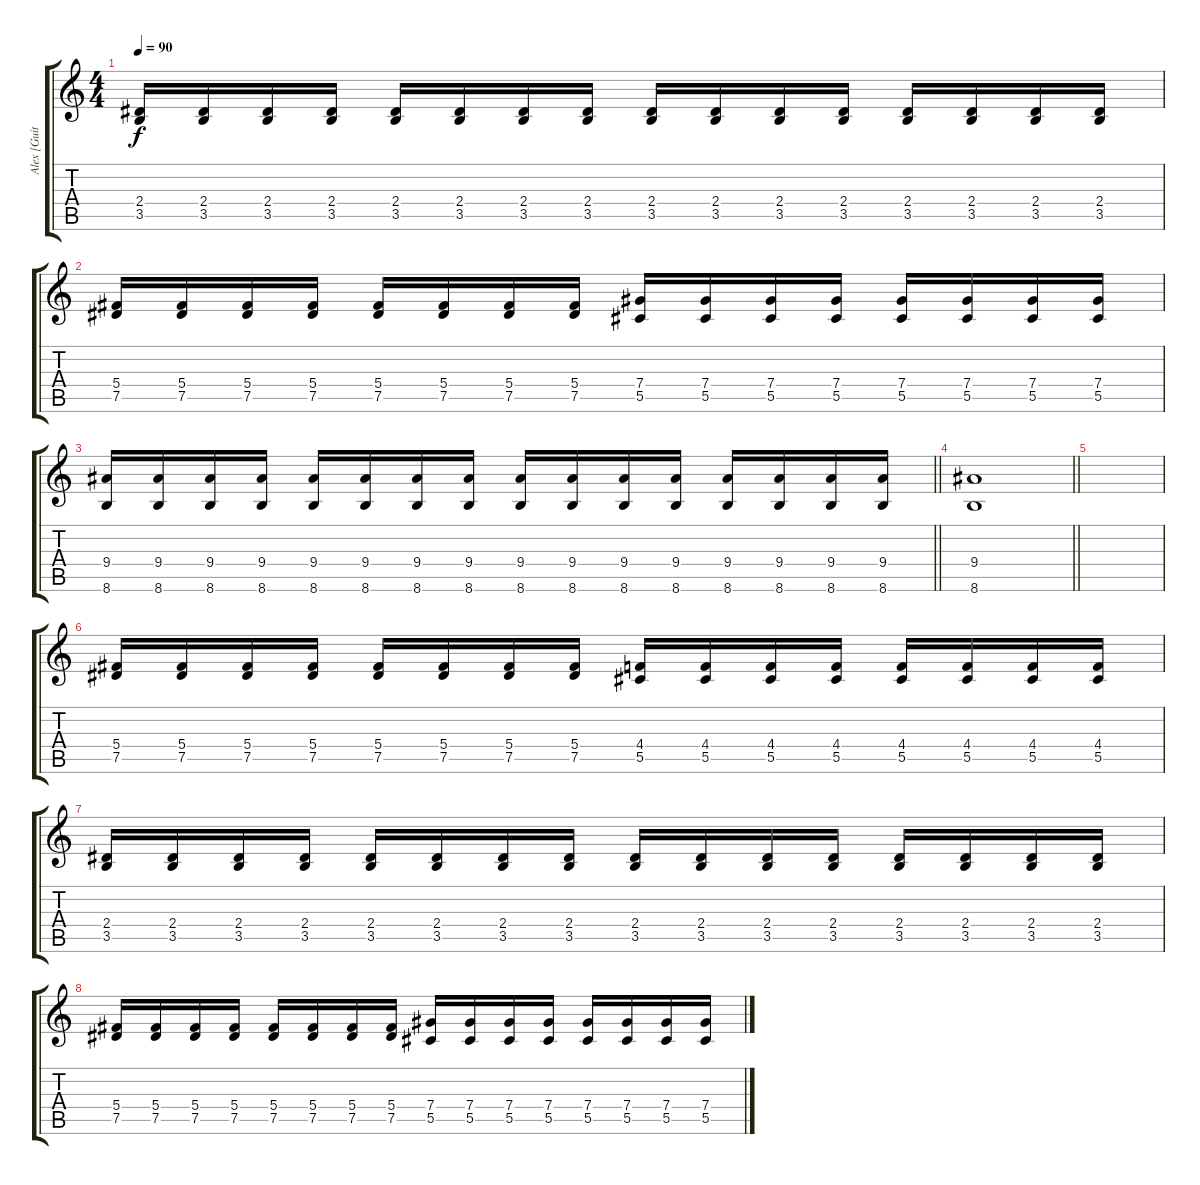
\track ("Alex [Guitar 3]" "Alex [Guit") {instrument acousticguitarsteel}
\staff {score tabs}
\tuning (Eb4 Bb3 Gb3 Db3 Ab2 Eb2) {hide}
\ts (4 4)
\tempo 90
\clef g2
\ks c
(2.4 3.5).16{dy f} (2.4 3.5).16 (2.4 3.5).16 (2.4 3.5).16 (2.4 3.5).16 (2.4 3.5).16 (2.4 3.5).16 (2.4 3.5).16 (2.4 3.5).16 (2.4 3.5).16 (2.4 3.5).16 (2.4 3.5).16 (2.4 3.5).16 (2.4 3.5).16 (2.4 3.5).16 (2.4 3.5).16 |
(5.4 7.5).16 (5.4 7.5).16 (5.4 7.5).16 (5.4 7.5).16 (5.4 7.5).16 (5.4 7.5).16 (5.4 7.5).16 (5.4 7.5).16 (7.4 5.5).16 (7.4 5.5).16 (7.4 5.5).16 (7.4 5.5).16 (7.4 5.5).16 (7.4 5.5).16 (7.4 5.5).16 (7.4 5.5).16 |
\barLineRight lightlight
(9.4 8.6).16 (9.4 8.6).16 (9.4 8.6).16 (9.4 8.6).16 (9.4 8.6).16 (9.4 8.6).16 (9.4 8.6).16 (9.4 8.6).16 (9.4 8.6).16 (9.4 8.6).16 (9.4 8.6).16 (9.4 8.6).16 (9.4 8.6).16 (9.4 8.6).16 (9.4 8.6).16 (9.4 8.6).16 |
\barLineRight lightlight
(9.4 8.6).1 |
|
(5.4 7.5).16 (5.4 7.5).16 (5.4 7.5).16 (5.4 7.5).16 (5.4 7.5).16 (5.4 7.5).16 (5.4 7.5).16 (5.4 7.5).16 (4.4 5.5).16 (4.4 5.5).16 (4.4 5.5).16 (4.4 5.5).16 (4.4 5.5).16 (4.4 5.5).16 (4.4 5.5).16 (4.4 5.5).16 |
(2.4 3.5).16 (2.4 3.5).16 (2.4 3.5).16 (2.4 3.5).16 (2.4 3.5).16 (2.4 3.5).16 (2.4 3.5).16 (2.4 3.5).16 (2.4 3.5).16 (2.4 3.5).16 (2.4 3.5).16 (2.4 3.5).16 (2.4 3.5).16 (2.4 3.5).16 (2.4 3.5).16 (2.4 3.5).16 |
(5.4 7.5).16 (5.4 7.5).16 (5.4 7.5).16 (5.4 7.5).16 (5.4 7.5).16 (5.4 7.5).16 (5.4 7.5).16 (5.4 7.5).16 (7.4 5.5).16 (7.4 5.5).16 (7.4 5.5).16 (7.4 5.5).16 (7.4 5.5).16 (7.4 5.5).16 (7.4 5.5).16 (7.4 5.5).16
